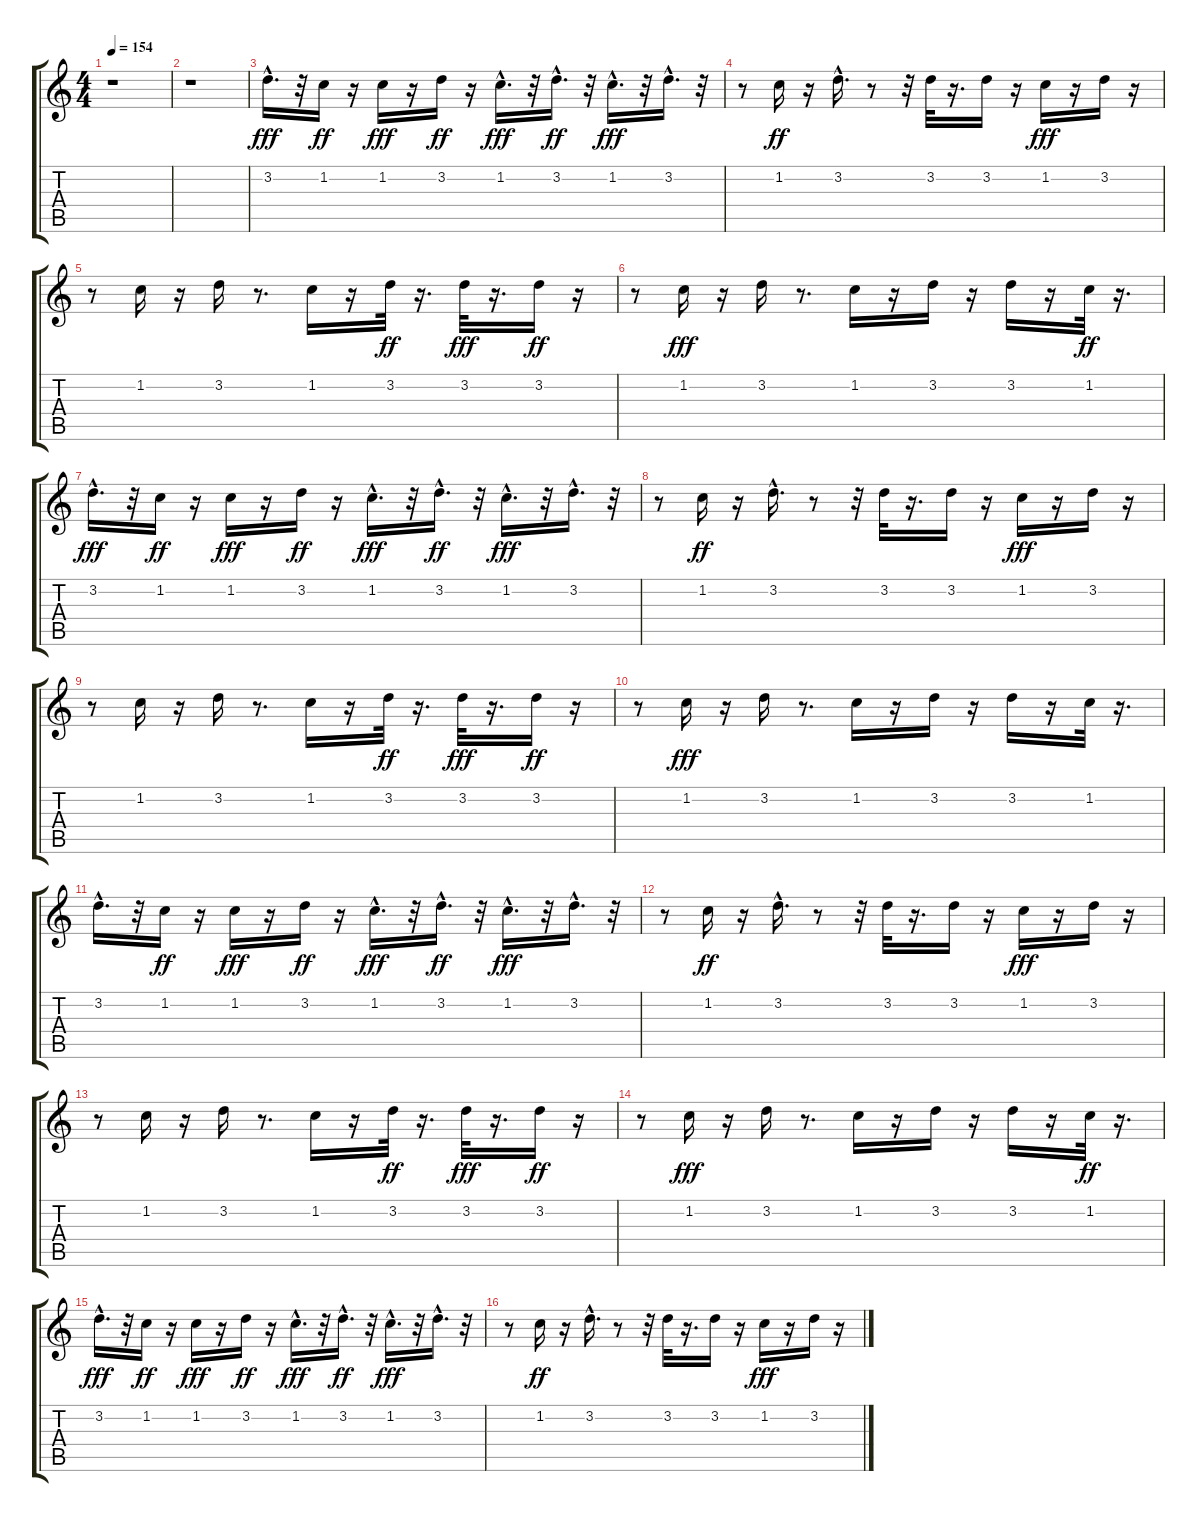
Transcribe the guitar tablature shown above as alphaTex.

\track "" {instrument electricbasspick}
\staff {score tabs}
\tuning (E4 B3 G3 D3 A2 E2) {hide}
\ts (4 4)
\tempo 154
\clef g2
\ks c
r.1{dy fff} |
r.1 |
3.2{hac}.16{d} r.32 1.2.16{dy ff} r.16 1.2.16{dy fff} r.16 3.2.16{dy ff} r.16 1.2{hac}.16{d dy fff} r.32 3.2{hac}.16{d dy ff} r.32 1.2{hac}.16{d dy fff} r.32 3.2{hac}.16{d} r.32 |
r.8 1.2.16{dy ff} r.16 3.2{hac}.16{d} r.8 r.32 3.2.32 r.16{d} 3.2.16 r.16 1.2.16{dy fff} r.16 3.2.16 r.16 |
r.8 1.2.16 r.16 3.2.16 r.8{d} 1.2.16 r.16 3.2.32{dy ff} r.16{d} 3.2.32{dy fff} r.16{d} 3.2.16{dy ff} r.16 |
r.8 1.2.16{dy fff} r.16 3.2.16 r.8{d} 1.2.16 r.16 3.2.16 r.16 3.2.16 r.16 1.2.32{dy ff} r.16{d} |
3.2{hac}.16{d dy fff} r.32 1.2.16{dy ff} r.16 1.2.16{dy fff} r.16 3.2.16{dy ff} r.16 1.2{hac}.16{d dy fff} r.32 3.2{hac}.16{d dy ff} r.32 1.2{hac}.16{d dy fff} r.32 3.2{hac}.16{d} r.32 |
r.8 1.2.16{dy ff} r.16 3.2{hac}.16{d} r.8 r.32 3.2.32 r.16{d} 3.2.16 r.16 1.2.16{dy fff} r.16 3.2.16 r.16 |
r.8 1.2.16 r.16 3.2.16 r.8{d} 1.2.16 r.16 3.2.32{dy ff} r.16{d} 3.2.32{dy fff} r.16{d} 3.2.16{dy ff} r.16 |
r.8 1.2.16{dy fff} r.16 3.2.16 r.8{d} 1.2.16 r.16 3.2.16 r.16 3.2.16 r.16 1.2.32 r.16{d} |
3.2{hac}.16{d} r.32 1.2.16{dy ff} r.16 1.2.16{dy fff} r.16 3.2.16{dy ff} r.16 1.2{hac}.16{d dy fff} r.32 3.2{hac}.16{d dy ff} r.32 1.2{hac}.16{d dy fff} r.32 3.2{hac}.16{d} r.32 |
r.8 1.2.16{dy ff} r.16 3.2{hac}.16{d} r.8 r.32 3.2.32 r.16{d} 3.2.16 r.16 1.2.16{dy fff} r.16 3.2.16 r.16 |
r.8 1.2.16 r.16 3.2.16 r.8{d} 1.2.16 r.16 3.2.32{dy ff} r.16{d} 3.2.32{dy fff} r.16{d} 3.2.16{dy ff} r.16 |
r.8 1.2.16{dy fff} r.16 3.2.16 r.8{d} 1.2.16 r.16 3.2.16 r.16 3.2.16 r.16 1.2.32{dy ff} r.16{d} |
3.2{hac}.16{d dy fff} r.32 1.2.16{dy ff} r.16 1.2.16{dy fff} r.16 3.2.16{dy ff} r.16 1.2{hac}.16{d dy fff} r.32 3.2{hac}.16{d dy ff} r.32 1.2{hac}.16{d dy fff} r.32 3.2{hac}.16{d} r.32 |
r.8 1.2.16{dy ff} r.16 3.2{hac}.16{d} r.8 r.32 3.2.32 r.16{d} 3.2.16 r.16 1.2.16{dy fff} r.16 3.2.16 r.16
